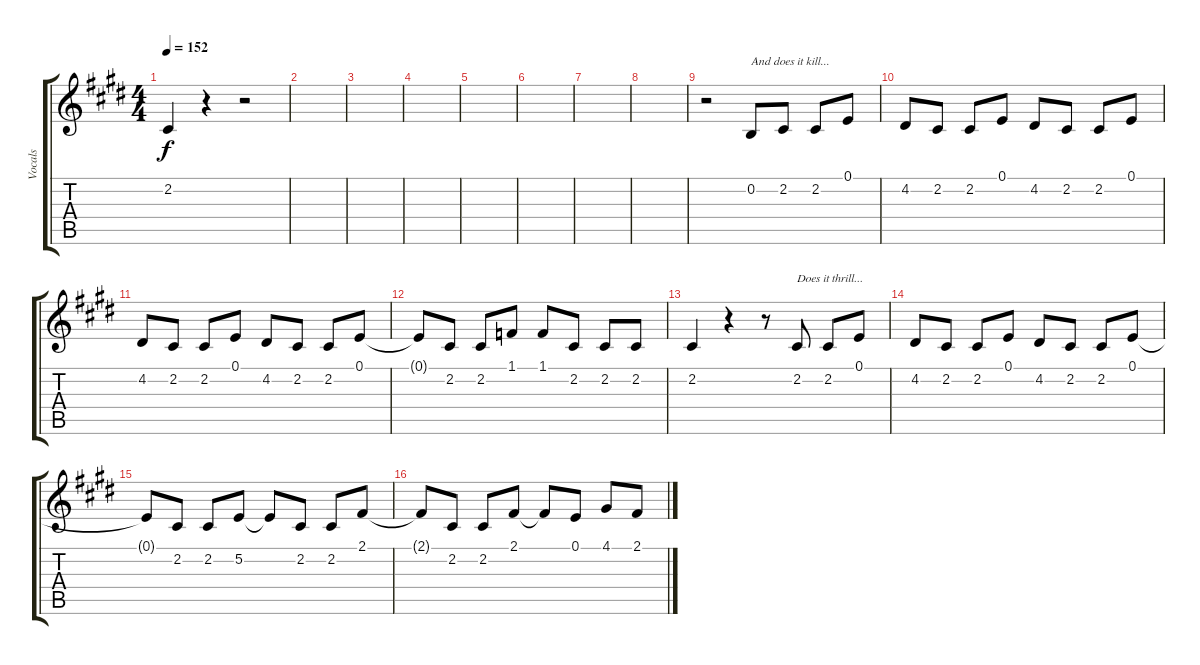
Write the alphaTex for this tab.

\track ("Vocals" "Vocals") {instrument lead6voice}
\staff {score tabs}
\tuning (E4 B3 G3 D3 A2 E2) {hide}
\ts (4 4)
\tempo 152
\clef g2
\ks c#minor
2.2{t}.4{dy f} r.4 r.2 |
|
|
|
|
|
|
|
r.2 0.2.8{txt "And does it kill..."} 2.2.8 2.2.8 0.1.8 |
4.2.8 2.2.8 2.2.8 0.1.8 4.2.8 2.2.8 2.2.8 0.1.8 |
4.2.8 2.2.8 2.2.8 0.1.8 4.2.8 2.2.8 2.2.8 0.1.8 |
0.1{t}.8 2.2.8 2.2.8 1.1.8 1.1.8 2.2.8 2.2.8 2.2.8 |
2.2.4 r.4 r.8 2.2.8{txt "Does it thrill..."} 2.2.8 0.1.8 |
4.2.8 2.2.8 2.2.8 0.1.8 4.2.8 2.2.8 2.2.8 0.1.8 |
0.1{t}.8 2.2.8 2.2.8 5.2.8 5.2{t}.8 2.2.8 2.2.8 2.1.8 |
2.1{t}.8 2.2.8 2.2.8 2.1.8 2.1{t}.8 0.1.8 4.1.8 2.1.8
